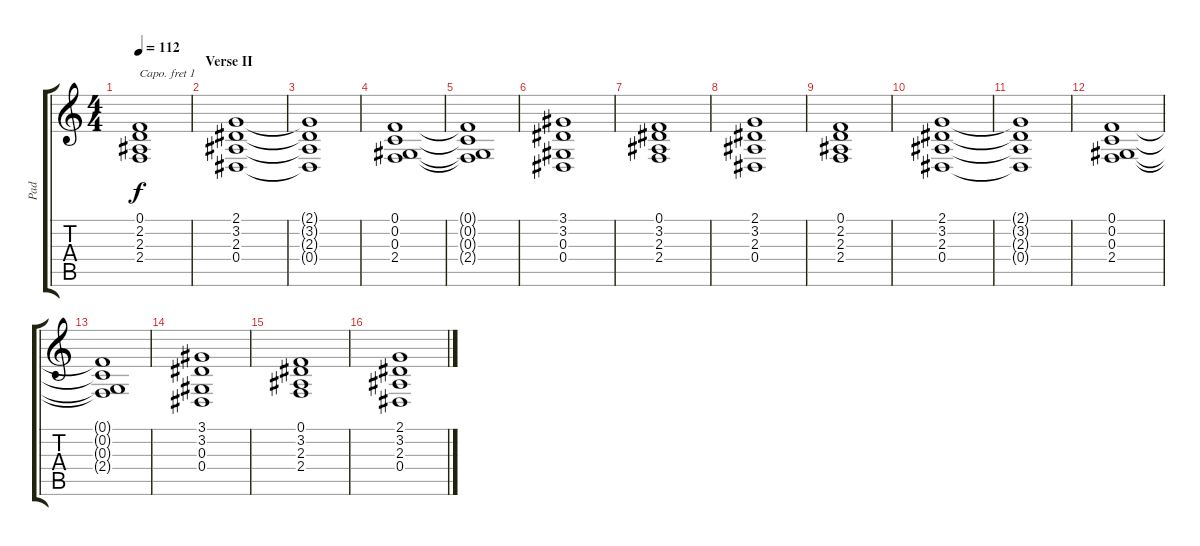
\track ("Pad" "Pad") {instrument voiceoohs}
\staff {score tabs}
\capo 1
\tuning (E4 B3 G3 D3 A2 E2) {hide}
\ts (4 4)
\tempo 112
\clef g2
\ks c
(0.1 2.2 2.3 2.4).1{dy f} |
\section ("" "Verse II")
(2.1 3.2 2.3 0.4).1 |
(2.1{t} 3.2{t} 2.3{t} 0.4{t}).1 |
(0.1 0.2 0.3 2.4).1 |
(0.1{t} 0.2{t} 0.3{t} 2.4{t}).1 |
(3.1 3.2 0.3 0.4).1 |
(0.1 3.2 2.3 2.4).1 |
(2.1 3.2 2.3 0.4).1 |
(0.1 2.2 2.3 2.4).1 |
(2.1 3.2 2.3 0.4).1 |
(2.1{t} 3.2{t} 2.3{t} 0.4{t}).1 |
(0.1 0.2 0.3 2.4).1 |
(0.1{t} 0.2{t} 0.3{t} 2.4{t}).1 |
(3.1 3.2 0.3 0.4).1 |
(0.1 3.2 2.3 2.4).1 |
(2.1 3.2 2.3 0.4).1
